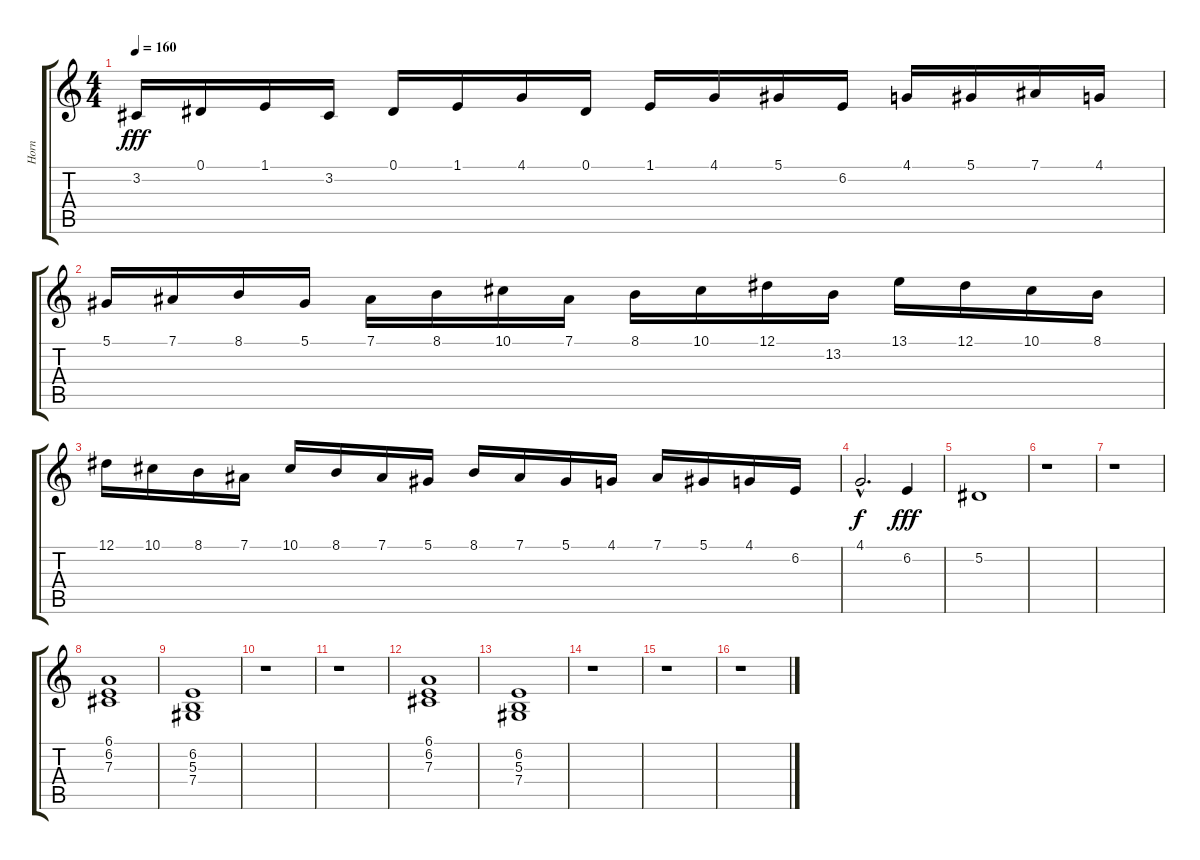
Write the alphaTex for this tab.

\track ("Horn" "Horn") {instrument frenchhorn}
\staff {score tabs}
\tuning (Eb4 Bb3 Gb3 Db3 Ab2 Eb2) {hide}
\ts (4 4)
\tempo 160
\clef g2
\ks c
3.2.16{dy fff} 0.1.16 1.1.16 3.2.16 0.1.16 1.1.16 4.1.16 0.1.16 1.1.16 4.1.16 5.1.16 6.2.16 4.1.16 5.1.16 7.1.16 4.1.16 |
5.1.16 7.1.16 8.1.16 5.1.16 7.1.16 8.1.16 10.1.16 7.1.16 8.1.16 10.1.16 12.1.16 13.2.16 13.1.16 12.1.16 10.1.16 8.1.16 |
12.1.16 10.1.16 8.1.16 7.1.16 10.1.16 8.1.16 7.1.16 5.1.16 8.1.16 7.1.16 5.1.16 4.1.16 7.1.16 5.1.16 4.1.16 6.2.16 |
4.1{hac}.2{d dy f} 6.2.4{dy fff} |
5.2.1 |
r.1 |
r.1 |
(6.1 6.2 7.3).1 |
(6.2 5.3 7.4).1 |
r.1 |
r.1 |
(6.1 6.2 7.3).1 |
(6.2 5.3 7.4).1 |
r.1 |
r.1 |
r.1
